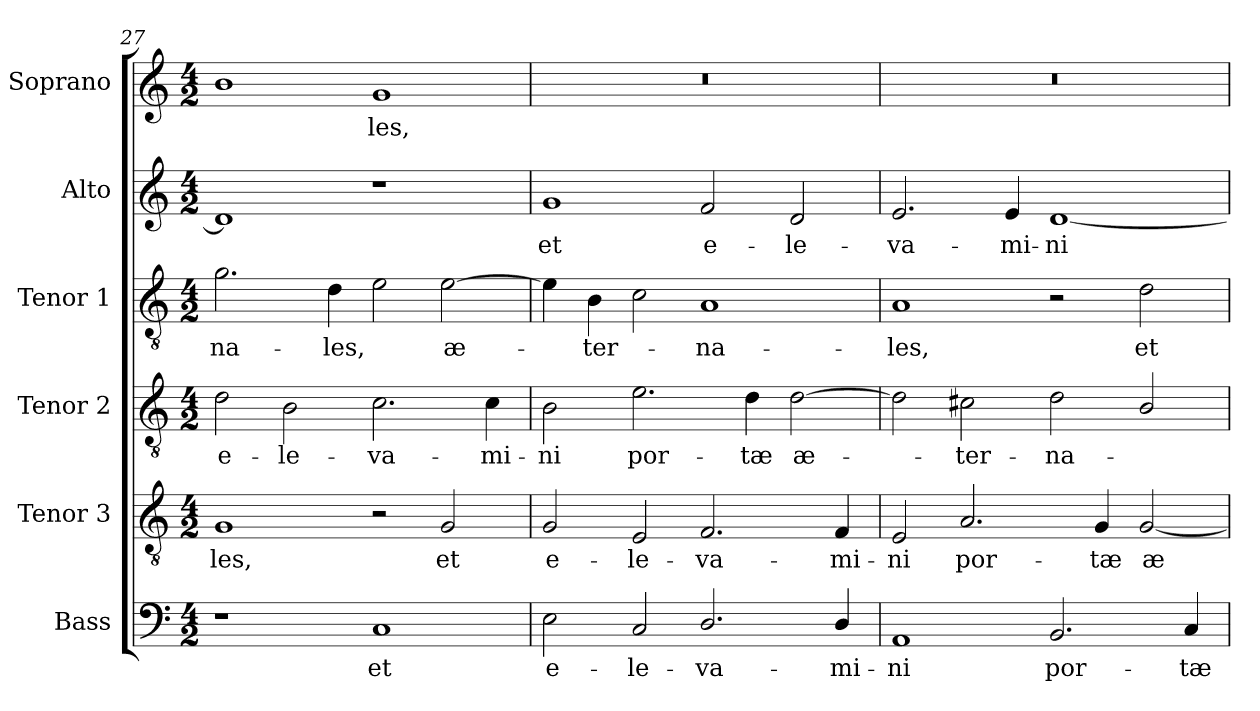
**kern	**text	**kern	**text	**kern	**text	**kern	**text	**kern	**text	**kern	**text
*part6	*part6	*part5	*part5	*part4	*part4	*part3	*part3	*part2	*part2	*part1	*part1
*staff6	*staff6	*staff5	*staff5	*staff4	*staff4	*staff3	*staff3	*staff2	*staff2	*staff1	*staff1
*I"Bass	*	*I"Tenor 3	*	*I"Tenor 2	*	*I"Tenor 1	*	*I"Alto	*	*I"Soprano	*
*I'B.	*	*I'T3.	*	*I'T2.	*	*I'T1.	*	*I'A.	*	*I'S.	*
*clefF4	*	*clefGv2	*	*clefGv2	*	*clefGv2	*	*clefG2	*	*clefG2	*
*	*	*ITrd7c12	*	*ITrd7c12	*	*ITrd7c12	*	*	*	*	*
*k[]	*	*k[]	*	*k[]	*	*k[]	*	*k[]	*	*k[]	*
*C:	*	*C:	*	*C:	*	*C:	*	*C:	*	*C:	*
*M4/2	*	*M4/2	*	*M4/2	*	*M4/2	*	*M4/2	*	*M4/2	*
=27	=27	=27	=27	=27	=27	=27	=27	=27	=27	=27	=27
!	!	!	!LO:LY:b:color=#000000	!	!	!	!	!	!	!	!
!	!	!	!	!	!LO:LY:b:color=#000000	!	!	!	!	!	!
!	!	!	!	!	!	!	!LO:LY:b:color=#000000	!	!	!	!
1r	.	1GGi	-les,	2Di\	e-	2.Gi\	-na-	1di]	.	1bi	.
!	!	!	!	!	!LO:LY:b:color=#000000	!	!	!	!	!	!
.	.	.	.	2BBi\	-le-	.	.	.	.	.	.
!	!	!	!	!	!	!	!LO:LY:b:color=#000000	!	!	!	!
.	.	.	.	.	.	4Di\	-les,	.	.	.	.
!	!LO:LY:b:color=#000000	!	!	!	!	!	!	!	!	!	!
!	!	!	!	!	!LO:LY:b:color=#000000	!	!	!	!	!	!
!	!	!	!	!	!	!	!	!	!	!	!LO:LY:b:color=#000000
1Ci	et	2r	.	2.Ci\	-va-	2Ei\	.	1r	.	1gi	-les,
!	!	!	!LO:LY:b:color=#000000	!	!	!	!	!	!	!	!
!	!	!	!	!	!	!	!LO:LY:b:color=#000000	!	!	!	!
.	.	2GGi/	et	.	.	[2Ei\	æ-	.	.	.	.
!	!	!	!	!	!LO:LY:b:color=#000000	!	!	!	!	!	!
.	.	.	.	4Ci\	-mi-	.	.	.	.	.	.
=28	=28	=28	=28	=28	=28	=28	=28	=28	=28	=28	=28
!	!LO:LY:b:color=#000000	!	!	!	!	!	!	!	!	!	!
!	!	!	!LO:LY:b:color=#000000	!	!	!	!	!	!	!	!
!	!	!	!	!	!LO:LY:b:color=#000000	!	!	!	!	!	!
!	!	!	!	!	!	!	!	!	!LO:LY:b:color=#000000	!LO:N:vis=1	!
2Ei\	e-	2GGi/	e-	2BBi\	-ni	4Ei\]	.	1gi	et	0r	.
!	!	!	!	!	!	!	!LO:LY:b:color=#000000	!	!	!	!
.	.	.	.	.	.	4BBi\	-ter-	.	.	.	.
!	!LO:LY:b:color=#000000	!	!	!	!	!	!	!	!	!	!
!	!	!	!LO:LY:b:color=#000000	!	!	!	!	!	!	!	!
!	!	!	!	!	!LO:LY:b:color=#000000	!	!	!	!	!	!
2Ci/	-le-	2EEi/	-le-	2.Ei\	por-	2Ci\	.	.	.	.	.
!	!LO:LY:b:color=#000000	!	!	!	!	!	!	!	!	!	!
!	!	!	!LO:LY:b:color=#000000	!	!	!	!	!	!	!	!
!	!	!	!	!	!	!	!LO:LY:b:color=#000000	!	!	!	!
!	!	!	!	!	!	!	!	!	!LO:LY:b:color=#000000	!	!
2.Di/	-va-	2.FFi/	-va-	.	.	1AAi	-na-	2fi/	e-	.	.
!	!	!	!	!	!LO:LY:b:color=#000000	!	!	!	!	!	!
.	.	.	.	4Di\	-tæ	.	.	.	.	.	.
!	!	!	!	!	!LO:LY:b:color=#000000	!	!	!	!	!	!
!	!	!	!	!	!	!	!	!	!LO:LY:b:color=#000000	!	!
.	.	.	.	[2Di\	æ-	.	.	2di/	-le-	.	.
!	!LO:LY:b:color=#000000	!	!	!	!	!	!	!	!	!	!
!	!	!	!LO:LY:b:color=#000000	!	!	!	!	!	!	!	!
4Di/	-mi-	4FFi/	-mi-	.	.	.	.	.	.	.	.
!!LO:PB:g=z
=29	=29	=29	=29	=29	=29	=29	=29	=29	=29	=29	=29
!	!LO:LY:b:color=#000000	!	!	!	!	!	!	!	!	!	!
!	!	!	!LO:LY:b:color=#000000	!	!	!	!	!	!	!	!
!	!	!	!	!	!	!	!LO:LY:b:color=#000000	!	!	!	!
!	!	!	!	!	!	!	!	!	!LO:LY:b:color=#000000	!LO:N:vis=1	!
1AAi	-ni	2EEi/	-ni	2Di\]	.	1AAi	-les,	2.ei/	-va-	0r	.
!	!	!	!LO:LY:b:color=#000000	!	!	!	!	!	!	!	!
!	!	!	!	!	!LO:LY:b:color=#000000	!	!	!	!	!	!
.	.	2.AAi/	por-	2C#Xi\	-ter-	.	.	.	.	.	.
!	!	!	!	!	!	!	!	!	!LO:LY:b:color=#000000	!	!
.	.	.	.	.	.	.	.	4ei/	-mi-	.	.
!	!LO:LY:b:color=#000000	!	!	!	!	!	!	!	!	!	!
!	!	!	!	!	!LO:LY:b:color=#000000	!	!	!	!	!	!
!	!	!	!	!	!	!	!	!	!LO:LY:b:color=#000000	!	!
2.BBi/	por-	.	.	2Di\	-na-	2r	.	[1di	-ni	.	.
!	!	!	!LO:LY:b:color=#000000	!	!	!	!	!	!	!	!
.	.	4GGi/	-tæ	.	.	.	.	.	.	.	.
!	!	!	!LO:LY:b:color=#000000	!	!	!	!	!	!	!	!
!	!	!	!	!	!	!	!LO:LY:b:color=#000000	!	!	!	!
.	.	[2GGi/	æ-	2BBi/	.	2Di\	et	.	.	.	.
!	!LO:LY:b:color=#000000	!	!	!	!	!	!	!	!	!	!
4Ci/	-tæ	.	.	.	.	.	.	.	.	.	.
=	=	=	=	=	=	=	=	=	=	=	=
*-	*-	*-	*-	*-	*-	*-	*-	*-	*-	*-	*-
